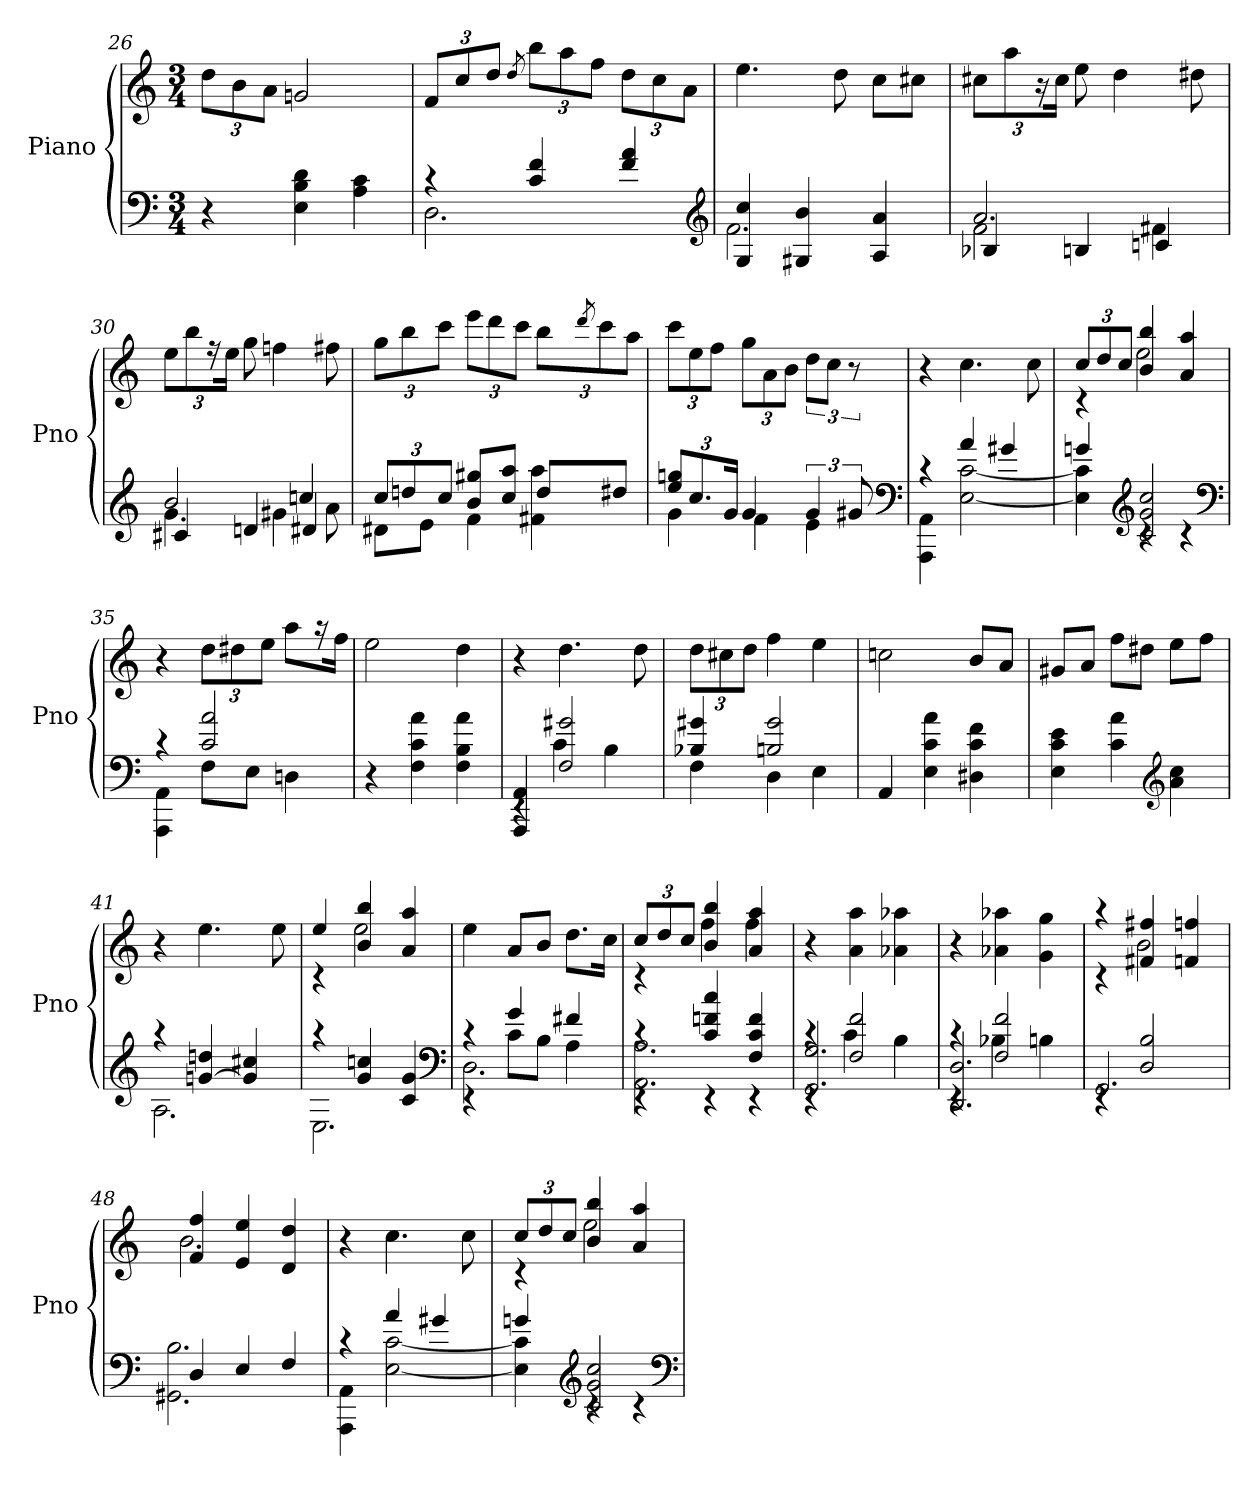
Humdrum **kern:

**kern	**kern
*part1	*part1
*staff2	*staff1
*I"Piano	*
*I'Pno	*
*clefF4	*clefG2
*k[]	*k[]
*C:	*C:
*M3/4	*M3/4
=26	=26
4r	12ddL
.	12b
.	12aJ
4E 4B 4d	2gn
4A 4c	.
=27	=27
*^	*
4rc	2.D	12fL
.	.	12cc
.	.	12ddJ
.	.	8qdd/
4c 4f	.	12bbL
.	.	12aa
.	.	12ffJ
4f 4a	.	12ddL
.	.	12cc
.	.	12aJ
*clefG2	*	*
=28	=28	=28
4G 4cc	2.f	4.ee
4G#X 4b	.	.
.	.	8dd
4A 4a	.	8ccL
.	.	8cc#XJ
=29	=29	=29
*	*^	*
2.a	2f	4B-X/	12cc#XL
.	.	.	12aa
.	.	.	24r
.	.	.	24cc#Jk
.	.	4Bn/	8ee
.	.	.	4dd
.	4f#X	4cn/	.
.	.	.	8dd#X
=30	=30	=30	=30
2b	4.g	4c#X/	12eeL
.	.	.	12bb
.	.	.	24r
.	.	.	24eeJk
.	.	4dn/	8gg
.	4g#X	.	4ffn
4ccn	.	4d#X/	.
.	8a	.	8ff#X
*	*v	*v	*
=31	=31	=31
12ccL	8d#XL	12ggL
12ddn	.	12bb
.	8eJ	.
12ccJ	.	12cccJ
8b 8gg#XL	4f	12eeeL
.	.	12ddd
8cc 8aaJ	.	.
.	.	12cccJ
8ddL	4f#X 4aa	12bbL
.	.	8qddd/
.	.	12ccc
8dd#XJ	.	.
.	.	12aaJ
=32	=32	=32
12ee 12ggnL	4g	12cccL
12.cc	.	12ee
.	.	12ffJ
24gJk	.	.
4g	4f	12ggL
.	.	12a
.	.	12bJ
6g	4e	12ddL
.	.	12ccJ
12g#X	.	12r
*clefF4	*	*
=33	=33	=33
4rc	4AAA 4AA	4r
4a	[2E [2c	4.cc
4g#X	.	.
.	.	8cc
=34	=34	=34
*	*	*^
4gn	4E] 4c]	12ccL	4rc
.	.	12dd	.
.	.	12ccJ	.
*clefG2	*	*	*
2c 2g 2cc	4rc	4b 4bb	2ee
.	4rc	4a 4aa	.
*	*	*v	*v
*clefF4	*	*
=35	=35	=35
4rc	4AAA 4AA	4r
2c 2a	8FL	12ddL
.	.	12dd#X
.	8EJ	.
.	.	12eeJ
.	4Dn	8aaL
.	.	16r
.	.	16ffJk
*v	*v	*
=36	=36
4r	2ee
4F 4c 4a	.
4F 4B 4a	4dd
=37	=37
*^	*
4AAA 4AA	4rEE	4r
2F 2g#X	4c	4.dd
.	4B	.
.	.	8dd
=38	=38	=38
4B-X 4g#X	4F	12ddL
.	.	12cc#X
.	.	12ddJ
2Bn 2g#	4D	4ff
.	4E	4ee
*v	*v	*
=39	=39
4AA	2ccn
4E 4c 4a	.
4D#X 4c 4f	8bL
.	8aJ
=40	=40
4E 4c 4e	8g#XL
.	8aJ
4c 4a	8ffL
.	8dd#XJ
*clefG2	*
4a 4cc	8eeL
.	8ffJ
=41	=41
*^	*
4raa	2.A	4r
[4gn 4ddn	.	4.ee
4g] 4cc#X	.	.
.	.	8ee
=42	=42	=42
*	*	*^
4raa	2.E	4ee	4rc
4g 4ccn	.	4b 4bb	2ee
4c 4g	.	4a 4aa	.
*v	*v	*	*
*	*v	*v
*clefF4	*
=43	=43
*^	*
*	*^	*
4rc	4rEE	2.D\	4ee
4g	8cL	.	8aL
.	8BJ	.	8bJ
4f#X	4A	.	8.ddL
.	.	.	16ccJk
=44	=44	=44	=44
*	*	*	*^
4rc	4rEE	2.AA\ 2.A\	12ccL	4rc
.	.	.	12dd	.
.	.	.	12ccJ	.
4c 4fn 4cc	4rEE	.	4b 4bb	4ff
4F 4c 4f	4rEE	.	4a 4aa	4ff
*	*	*	*v	*v
=45	=45	=45	=45
4rc	4rEE	2.GG/ 2.G/	4r
2F 2f	4c	.	4a 4aa
.	4B	.	4a-X 4aa-X
=46	=46	=46	=46
4rc	4rEE	2.DD/ 2.D/	4r
2F 2f	4B-X	.	4a-X 4aa-X
.	4Bn	.	4g 4gg
*	*v	*v	*
=47	=47	=47
*	*	*^
4rEE	2.GG/	4raa	4rc
2D 2B	.	4f#X 4ff#X	2b
.	.	4fn 4ffn	.
=48	=48	=48	=48
4D	2.GG#X\ 2.B\	4f 4ff	2.b
4E	.	4e 4ee	.
4F	.	4d 4dd	.
*	*	*v	*v
=49	=49	=49
4rc	4AAA 4AA	4r
4a	[2E [2c	4.cc
4g#X	.	.
.	.	8cc
=50	=50	=50
*	*	*^
4gn	4E] 4c]	12ccL	4rc
.	.	12dd	.
.	.	12ccJ	.
*clefG2	*	*	*
2c 2g 2cc	4rc	4b 4bb	2ee
.	4rc	4a 4aa	.
*v	*v	*	*
*	*v	*v
*clefF4	*
=	=
*-	*-
